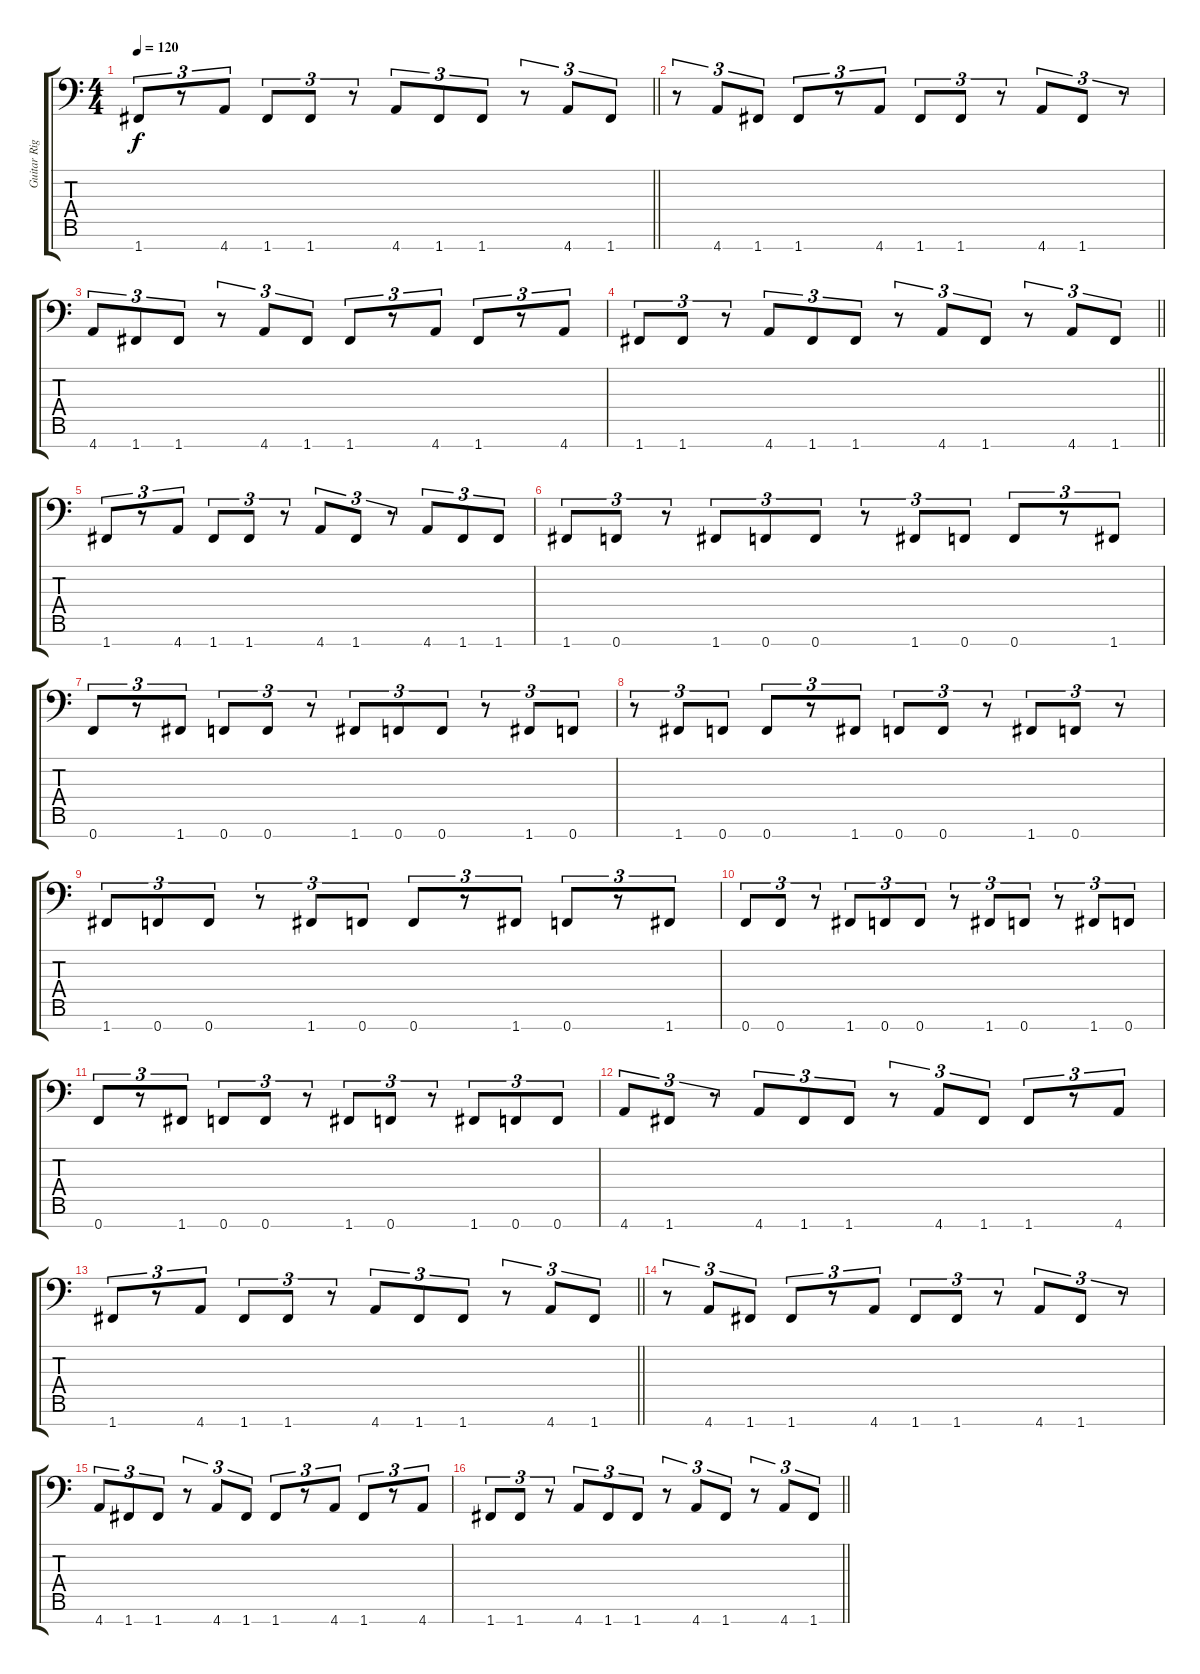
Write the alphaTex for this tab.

\track ("Guitar Right" "Guitar Rig") {instrument overdrivenguitar}
\staff {score tabs}
\tuning (Bb3 F3 Db3 Ab2 Eb2 Bb1 F1) {hide}
\ts (4 4)
\tempo 120
\clef f4
\barLineRight lightlight
\ks c
1.7.8{tu (3 2) dy f} r.8{tu (3 2)} 4.7.8{tu (3 2)} 1.7.8{tu (3 2)} 1.7.8{tu (3 2)} r.8{tu (3 2)} 4.7.8{tu (3 2)} 1.7.8{tu (3 2)} 1.7.8{tu (3 2)} r.8{tu (3 2)} 4.7.8{tu (3 2)} 1.7.8{tu (3 2)} |
r.8{tu (3 2)} 4.7.8{tu (3 2)} 1.7.8{tu (3 2)} 1.7.8{tu (3 2)} r.8{tu (3 2)} 4.7.8{tu (3 2)} 1.7.8{tu (3 2)} 1.7.8{tu (3 2)} r.8{tu (3 2)} 4.7.8{tu (3 2)} 1.7.8{tu (3 2)} r.8{tu (3 2)} |
4.7.8{tu (3 2)} 1.7.8{tu (3 2)} 1.7.8{tu (3 2)} r.8{tu (3 2)} 4.7.8{tu (3 2)} 1.7.8{tu (3 2)} 1.7.8{tu (3 2)} r.8{tu (3 2)} 4.7.8{tu (3 2)} 1.7.8{tu (3 2)} r.8{tu (3 2)} 4.7.8{tu (3 2)} |
\barLineRight lightlight
1.7.8{tu (3 2)} 1.7.8{tu (3 2)} r.8{tu (3 2)} 4.7.8{tu (3 2)} 1.7.8{tu (3 2)} 1.7.8{tu (3 2)} r.8{tu (3 2)} 4.7.8{tu (3 2)} 1.7.8{tu (3 2)} r.8{tu (3 2)} 4.7.8{tu (3 2)} 1.7.8{tu (3 2)} |
1.7.8{tu (3 2)} r.8{tu (3 2)} 4.7.8{tu (3 2)} 1.7.8{tu (3 2)} 1.7.8{tu (3 2)} r.8{tu (3 2)} 4.7.8{tu (3 2)} 1.7.8{tu (3 2)} r.8{tu (3 2)} 4.7.8{tu (3 2)} 1.7.8{tu (3 2)} 1.7.8{tu (3 2)} |
1.7.8{tu (3 2)} 0.7.8{tu (3 2)} r.8{tu (3 2)} 1.7.8{tu (3 2)} 0.7.8{tu (3 2)} 0.7.8{tu (3 2)} r.8{tu (3 2)} 1.7.8{tu (3 2)} 0.7.8{tu (3 2)} 0.7.8{tu (3 2)} r.8{tu (3 2)} 1.7.8{tu (3 2)} |
0.7.8{tu (3 2)} r.8{tu (3 2)} 1.7.8{tu (3 2)} 0.7.8{tu (3 2)} 0.7.8{tu (3 2)} r.8{tu (3 2)} 1.7.8{tu (3 2)} 0.7.8{tu (3 2)} 0.7.8{tu (3 2)} r.8{tu (3 2)} 1.7.8{tu (3 2)} 0.7.8{tu (3 2)} |
r.8{tu (3 2)} 1.7.8{tu (3 2)} 0.7.8{tu (3 2)} 0.7.8{tu (3 2)} r.8{tu (3 2)} 1.7.8{tu (3 2)} 0.7.8{tu (3 2)} 0.7.8{tu (3 2)} r.8{tu (3 2)} 1.7.8{tu (3 2)} 0.7.8{tu (3 2)} r.8{tu (3 2)} |
1.7.8{tu (3 2)} 0.7.8{tu (3 2)} 0.7.8{tu (3 2)} r.8{tu (3 2)} 1.7.8{tu (3 2)} 0.7.8{tu (3 2)} 0.7.8{tu (3 2)} r.8{tu (3 2)} 1.7.8{tu (3 2)} 0.7.8{tu (3 2)} r.8{tu (3 2)} 1.7.8{tu (3 2)} |
0.7.8{tu (3 2)} 0.7.8{tu (3 2)} r.8{tu (3 2)} 1.7.8{tu (3 2)} 0.7.8{tu (3 2)} 0.7.8{tu (3 2)} r.8{tu (3 2)} 1.7.8{tu (3 2)} 0.7.8{tu (3 2)} r.8{tu (3 2)} 1.7.8{tu (3 2)} 0.7.8{tu (3 2)} |
0.7.8{tu (3 2)} r.8{tu (3 2)} 1.7.8{tu (3 2)} 0.7.8{tu (3 2)} 0.7.8{tu (3 2)} r.8{tu (3 2)} 1.7.8{tu (3 2)} 0.7.8{tu (3 2)} r.8{tu (3 2)} 1.7.8{tu (3 2)} 0.7.8{tu (3 2)} 0.7.8{tu (3 2)} |
4.7.8{tu (3 2)} 1.7.8{tu (3 2)} r.8{tu (3 2)} 4.7.8{tu (3 2)} 1.7.8{tu (3 2)} 1.7.8{tu (3 2)} r.8{tu (3 2)} 4.7.8{tu (3 2)} 1.7.8{tu (3 2)} 1.7.8{tu (3 2)} r.8{tu (3 2)} 4.7.8{tu (3 2)} |
\barLineRight lightlight
1.7.8{tu (3 2)} r.8{tu (3 2)} 4.7.8{tu (3 2)} 1.7.8{tu (3 2)} 1.7.8{tu (3 2)} r.8{tu (3 2)} 4.7.8{tu (3 2)} 1.7.8{tu (3 2)} 1.7.8{tu (3 2)} r.8{tu (3 2)} 4.7.8{tu (3 2)} 1.7.8{tu (3 2)} |
r.8{tu (3 2)} 4.7.8{tu (3 2)} 1.7.8{tu (3 2)} 1.7.8{tu (3 2)} r.8{tu (3 2)} 4.7.8{tu (3 2)} 1.7.8{tu (3 2)} 1.7.8{tu (3 2)} r.8{tu (3 2)} 4.7.8{tu (3 2)} 1.7.8{tu (3 2)} r.8{tu (3 2)} |
4.7.8{tu (3 2)} 1.7.8{tu (3 2)} 1.7.8{tu (3 2)} r.8{tu (3 2)} 4.7.8{tu (3 2)} 1.7.8{tu (3 2)} 1.7.8{tu (3 2)} r.8{tu (3 2)} 4.7.8{tu (3 2)} 1.7.8{tu (3 2)} r.8{tu (3 2)} 4.7.8{tu (3 2)} |
\barLineRight lightlight
1.7.8{tu (3 2)} 1.7.8{tu (3 2)} r.8{tu (3 2)} 4.7.8{tu (3 2)} 1.7.8{tu (3 2)} 1.7.8{tu (3 2)} r.8{tu (3 2)} 4.7.8{tu (3 2)} 1.7.8{tu (3 2)} r.8{tu (3 2)} 4.7.8{tu (3 2)} 1.7.8{tu (3 2)}
